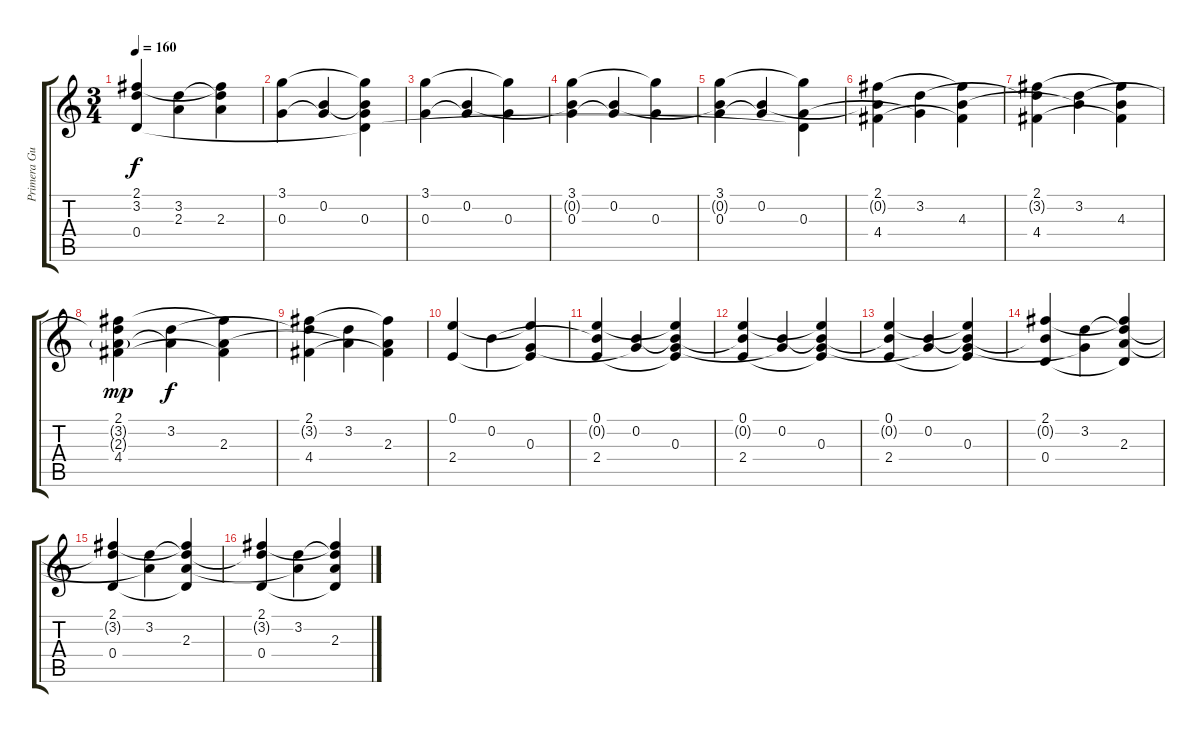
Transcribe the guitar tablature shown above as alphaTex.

\track ("Primera Guitarra" "Primera Gu") {instrument acousticguitarnylon}
\staff {score tabs}
\tuning (E4 B3 G3 D3 A2 E2) {hide}
\ts (3 4)
\tempo 160
\clef g2
\ks c
(2.1 3.2{t} 0.4).4{dy f} (3.2 2.3{t}).4 (2.1{t} 3.2{t} 2.3).4 |
(3.1 0.3).4 (0.2 0.3{t}).4 (3.1{t} 0.2{t} 0.3 0.4{t}).4 |
(3.1 0.3).4 (0.2 0.3{t}).4 (3.1{t} 0.3).4 |
(3.1 0.2{t} 0.3).4 (0.2 0.3{t}).4 (3.1{t} 0.3).4 |
(3.1 0.2{t} 0.3).4 (0.2 0.3{t}).4 (3.1{t} 0.3 0.4{t}).4 |
(2.1 0.2{t} 4.4).4 (3.2 0.3{t}).4 (2.1{t} 4.3 4.4{t}).4 |
(2.1 3.2{t} 4.4).4 (3.2 4.3{t}).4 (2.1{t} 4.3 4.4{t}).4 |
(2.1 3.2{t} 2.3{g} 4.4).4{dy mp} (3.2 2.3{t}).4{dy f} (2.1{t} 2.3 4.4{t}).4 |
(2.1 3.2{t} 4.4).4 (3.2 2.3{t}).4 (2.1{t} 2.3 4.4{t}).4 |
(0.1 2.4).4 0.2.4 (0.1{t} 0.3 2.4{t}).4 |
(0.1 0.2{t} 2.4).4 (0.2 0.3{t}).4 (0.1{t} 0.2{t} 0.3 2.4{t}).4 |
(0.1 0.2{t} 2.4).4 (0.2 0.3{t}).4 (0.1{t} 0.2{t} 0.3 2.4{t}).4 |
(0.1 0.2{t} 2.4).4 (0.2 0.3{t}).4 (0.1{t} 0.2{t} 0.3 2.4{t}).4 |
(2.1 0.2{t} 0.4).4 (3.2 0.3{t}).4 (2.1{t} 3.2{t} 2.3 0.4{t}).4 |
(2.1 3.2{t} 0.4).4 (3.2 2.3{t}).4 (2.1{t} 3.2{t} 2.3 0.4{t}).4 |
(2.1 3.2{t} 0.4).4 (3.2 2.3{t}).4 (2.1{t} 3.2{t} 2.3 0.4{t}).4
